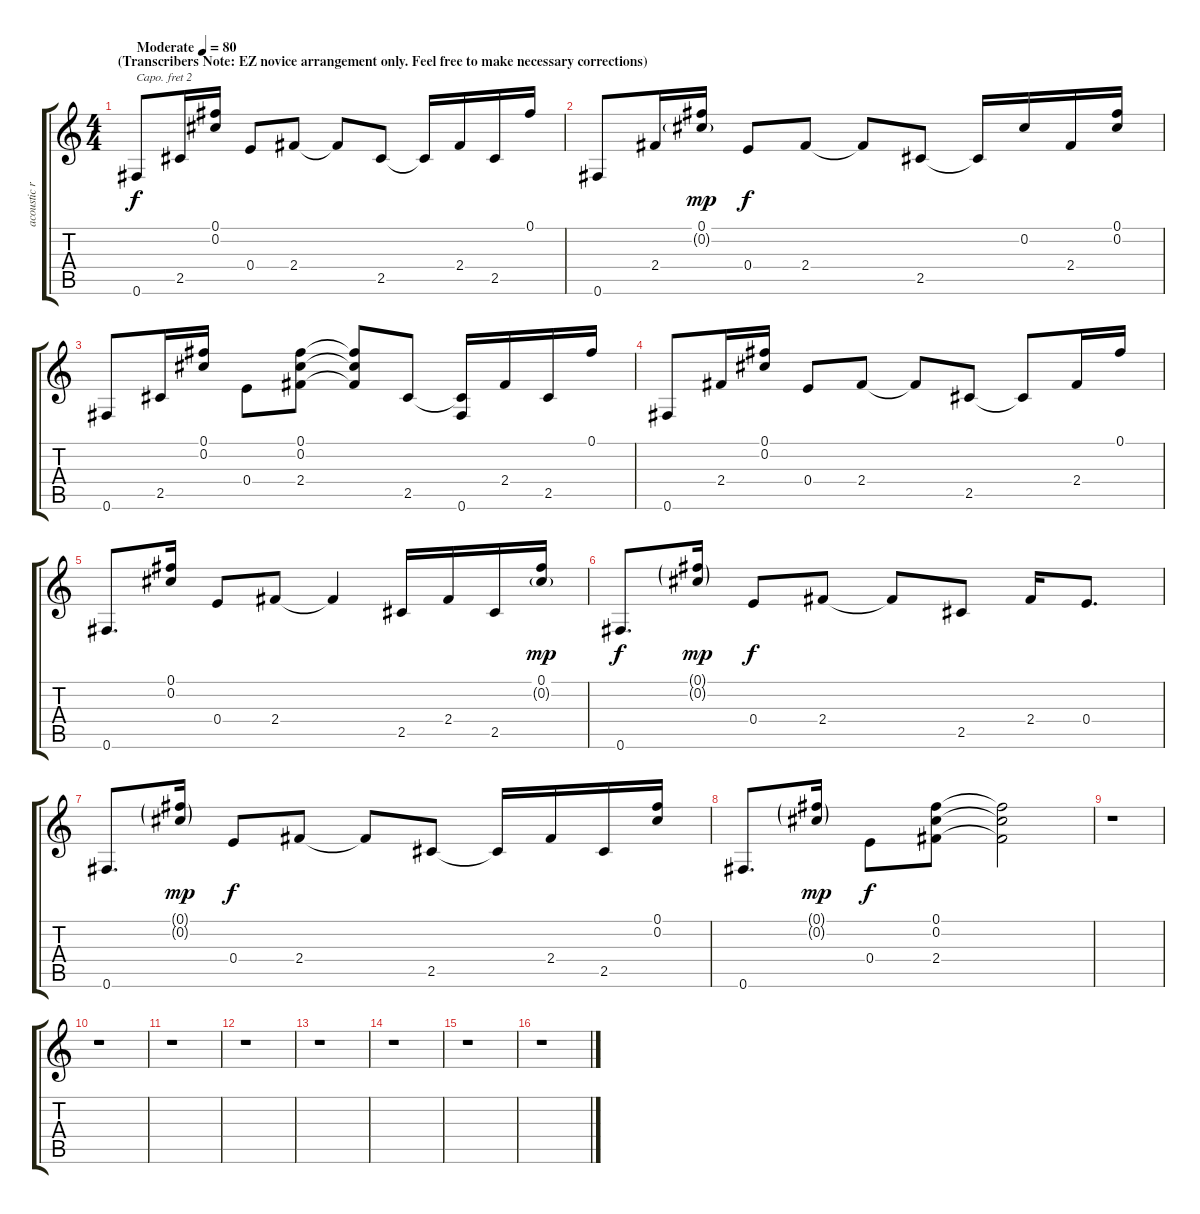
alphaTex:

\track ("acoustic right" "acoustic r") {instrument acousticguitarsteel}
\staff {score tabs}
\capo 2
\tuning (E4 B3 G3 D3 A2 E2) {hide}
\ts (4 4)
\section ("" "(Transcribers Note: EZ novice arrangement only. Feel free to make necessary corrections)")
\tempo (80 "Moderate")
\clef g2
\ks c
0.6.8{dy f instrument acousticguitarsteel} 2.5.16 (0.1 0.2).16 0.4.8 2.4.8 2.4{t}.8 2.5.8 2.5{t}.16 2.4.16 2.5.16 0.1.16 |
0.6.8 2.4.16 (0.1 0.2{g}).16{dy mp} 0.4.8{dy f} 2.4.8 2.4{t}.8 2.5.8 2.5{t}.16 0.2.16 2.4.16 (0.1 0.2).16 |
0.6.8 2.5.16 (0.1 0.2).16 0.4.8 (0.1 0.2 2.4).8 (0.1{t} 0.2{t} 2.4{t}).8 2.5.8 (2.5{t} 0.6).16 2.4.16 2.5.16 0.1.16 |
0.6.8 2.4.16 (0.1 0.2).16 0.4.8 2.4.8 2.4{t}.8 2.5.8 2.5{t}.8 2.4.16 0.1.16 |
0.6.8{d} (0.1 0.2).16 0.4.8 2.4.8 2.4{t}.4 2.5.16 2.4.16 2.5.16 (0.1 0.2{g}).16{dy mp} |
0.6.8{d dy f} (0.1{g} 0.2{g}).16{dy mp} 0.4.8{dy f} 2.4.8 2.4{t}.8 2.5.8 2.4.16 0.4.8{d} |
0.6.8{d} (0.1{g} 0.2{g}).16{dy mp} 0.4.8{dy f} 2.4.8 2.4{t}.8 2.5.8 2.5{t}.16 2.4.16 2.5.16 (0.1 0.2).16 |
0.6.8{d} (0.1{g} 0.2{g}).16{dy mp} 0.4.8{dy f} (0.1 0.2 2.4).8 (0.1{t} 0.2{t} 2.4{t}).2 |
r.1 |
r.1 |
r.1 |
r.1 |
r.1 |
r.1 |
r.1 |
r.1
